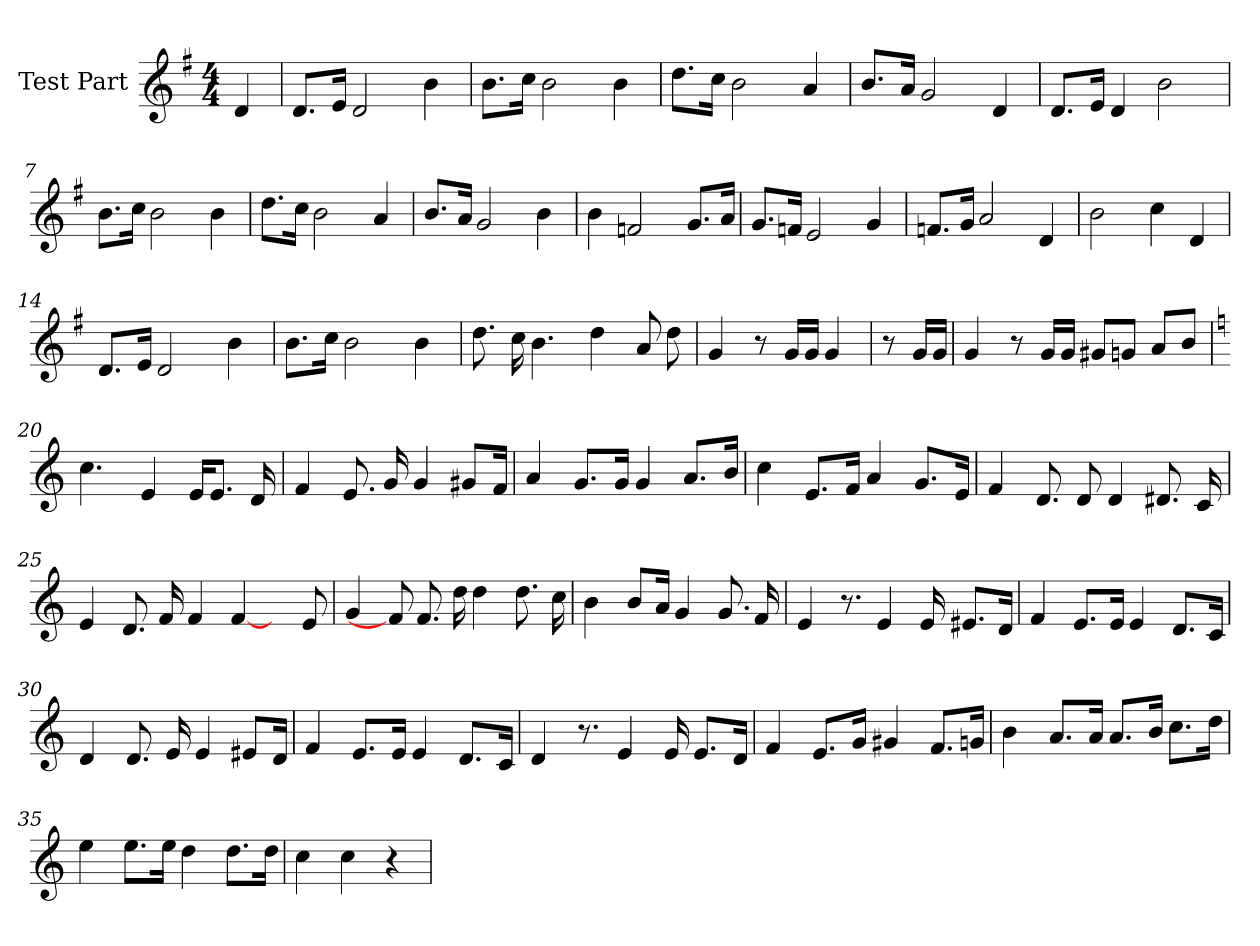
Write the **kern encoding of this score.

**kern
*part1
*staff1
*I"Test Part
*k[f#]
*M4/4
=1
4d
=2
8.dL
16eJk
2d
4b
=3
8.bL
16ccJk
2b
4b
=4
8.ddL
16ccJk
2b
4a
=5
8.bL
16aJk
2g
4d
=6
8.dL
16eJk
4d
2b
=7
8.bL
16ccJk
2b
4b
=8
8.ddL
16ccJk
2b
4a
=9
8.bL
16aJk
2g
4b
=10
4b
2f
8.gL
16aJk
=11
8.gL
16fJk
2e
4g
=12
8.fL
16gJk
2a
4d
=13
2b
4cc
4d
=14
8.dL
16eJk
2d
4b
=15
8.bL
16ccJk
2b
4b
=16
8.dd
16cc
4.b
4dd
8a
8dd
=17
4g
8r
16gLL
16gJJ
4g
=18
8r
16gLL
16gJJ
=19
4g
8r
16gLL
16gJJ
8g#L
8gJ
8aL
8bJ
=20
*k[]
4.cc
4e
16eKL
8.eJ
16d
=21
4f
8.e
16g
4g
8g#L
16fJk
=22
4a
8.gL
16gJk
4g
8.aL
16bJk
=23
4cc
8.eL
16fJk
4a
8.gL
16eJk
=24
4f
8.d
8d
4d
8.d#
16c
=25
4e
8.d
16f
4f
[4f
8ryy
8e
=26
4g
8f]
8.f
16dd
4dd
8.dd
16cc
=27
4b
8bL
16aJk
4g
8.g
16f
=28
4e
8.r
4e
16e
8.e#L
16dJk
=29
4f
8.eL
16eJk
4e
8.dL
16cJk
=30
4d
8.d
16e
4e
8e#L
16dJk
=31
4f
8.eL
16eJk
4e
8.dL
16cJk
=32
4d
8.r
4e
16e
8.eL
16dJk
=33
4f
8.eL
16gJk
4g#
8.fL
16gJk
=34
4b
8.aL
16aJk
8.aL
16bJk
8.ccL
16ddJk
=35
4ee
8.eeL
16eeJk
4dd
8.ddL
16ddJk
=36
4cc
4cc
4r
=
*-
